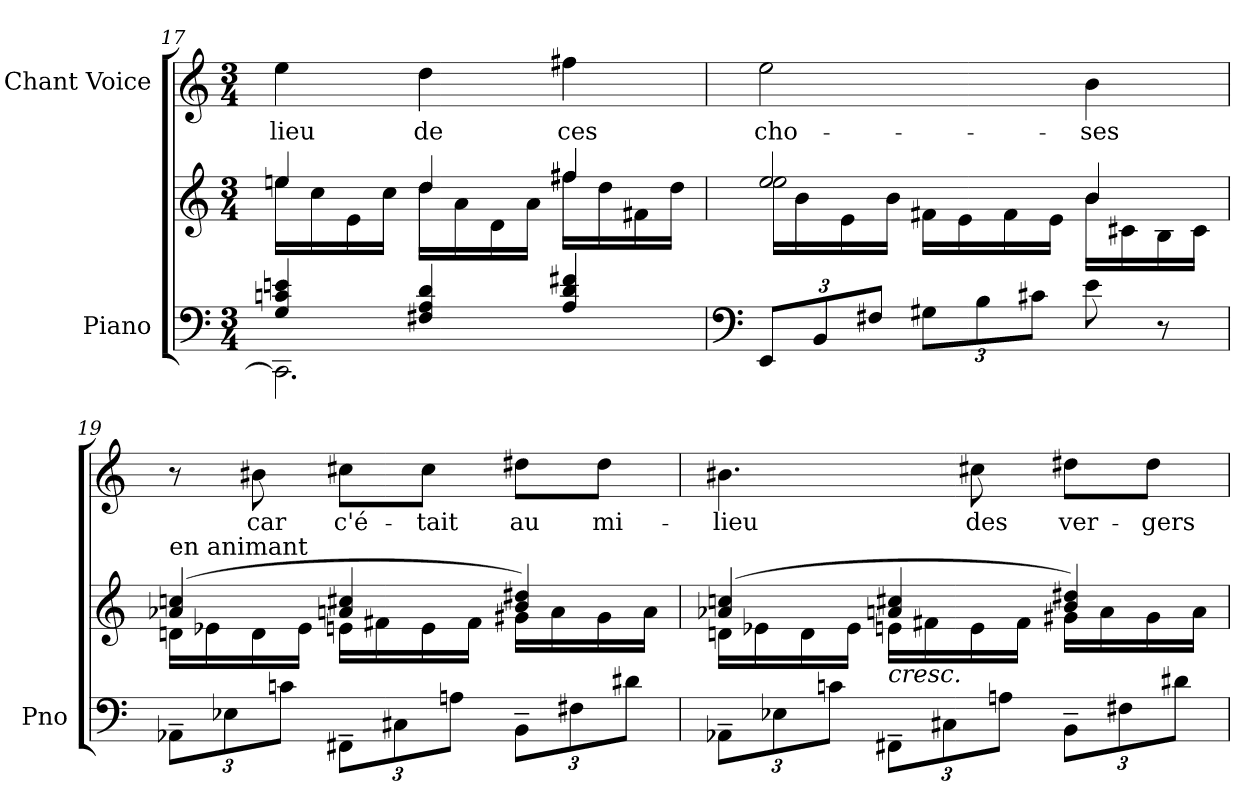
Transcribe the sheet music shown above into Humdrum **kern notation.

**kern	**kern	**kern	**text
*part2	*part2	*part1	*part1
*staff3	*staff2	*staff1	*staff1
*I"Piano	*	*I"Chant Voice	*
*I'Pno	*	*	*
*clefF4	*clefG2	*clefG2	*
*k[]	*k[]	*k[]	*
*M3/4	*M3/4	*M3/4	*
=17	=17	=17	=17
*^	*^	*	*
!	!	!	!	!	!LO:LY:b
4G/ 4cn/ 4en/	2.CC\]	4een/	16ee\LL	4ee\	-lieu
.	.	.	16cc\	.	.
.	.	.	16e\	.	.
.	.	.	16cc\JJ	.	.
!	!	!	!	!	!LO:LY:b
4F#X/ 4A/ 4d/	.	4dd/	16dd\LL	4dd\	de
.	.	.	16a\	.	.
.	.	.	16d\	.	.
.	.	.	16a\JJ	.	.
!	!	!	!	!	!LO:LY:b
4A/ 4d/ 4f#X/	.	4ff#X/	16ff#\LL	4ff#X\	ces
.	.	.	16dd\	.	.
.	.	.	16f#X\	.	.
.	.	.	16dd\JJ	.	.
*v	*v	*	*	*	*
!!LO:LB:g=z
=18	=18	=18	=18	=18
*clefF4	*	*	*	*
*Xbrackettup	*	*	*	*
!	!	!LO:N:head=open	!	!LO:LY:b
12EE/L	2ee/	16ee\LL	2ee\	cho-
.	.	16b\	.	.
12BB/	.	.	.	.
.	.	16e\	.	.
12F#X/J	.	.	.	.
.	.	16b\JJ	.	.
12G#X\L	.	16f#X\LL	.	.
.	.	16e\	.	.
12B\	.	.	.	.
.	.	16f#\	.	.
12c#X\J	.	.	.	.
.	.	16e\JJ	.	.
!	!	!	!	!LO:LY:b
8e\	4b/	16b\LL	4b\	-ses
.	.	16c#X\	.	.
8r	.	16B\	.	.
.	.	16c#\JJ	.	.
=19	=19	=19	=19	=19
*	*	*	*MM114	*
!	!LO:TX:a:t=en animant	!	!	!
12AA-X~\L	(>4a-X/ 4ccn/	16dn\LL	8r	.
.	.	16e-X\	.	.
12E-X\	.	.	.	.
!	!	!	!	!LO:LY:b
.	.	16d\	8b#X\	car
12cn\J	.	.	.	.
.	.	16e-\JJ	.	.
!	!	!	!	!LO:LY:b
12FF#X~\L	4an/ 4cc#X/	16en\LL	8cc#X\L	c'é-
.	.	16f#X\	.	.
12C#X\	.	.	.	.
!	!	!	!	!LO:LY:b
.	.	16e\	8cc#\J	-tait
12An\J	.	.	.	.
.	.	16f#\JJ	.	.
!	!	!	!	!LO:LY:b
12BB~\L	4b/ 4dd#X/)	16g#X\LL	8dd#X\L	au
.	.	16a\	.	.
12F#X\	.	.	.	.
!	!	!	!	!LO:LY:b
.	.	16g#\	8dd#\J	mi-
12d#X\J	.	.	.	.
.	.	16a\JJ	.	.
=20	=20	=20	=20	=20
*	*	*	*MM118	*
!	!	!	!	!LO:LY:b
*	*	*	*^	*
12AA-X~\L	(>4a-X/ 4ccn/	16dn\LL	4.b#X\	4rgyy	-lieu
.	.	16e-X\	.	.	.
12E-X\	.	.	.	.	.
.	.	16d\	.	.	.
12cn\J	.	.	.	.	.
.	.	16e-\JJ	.	.	.
!	!LO:TX:b:i:t=cresc.	!	!	!	!
12FF#X~\L	4an/ 4cc#X/	16en\LL	.	8rgyy	.
.	.	16f#X\	.	.	.
12C#X\	.	.	.	.	.
!	!	!	!	!	!LO:LY:b
.	.	16e\	8cc#X\	8rgyy	des
12An\J	.	.	.	.	.
.	.	16f#\JJ	.	.	.
!	!	!	!	!	!LO:LY:b
12BB~\L	4b/ 4dd#X/)	16g#X\LL	8dd#X\L	4rgyy	ver-
.	.	16a\	.	.	.
12F#X\	.	.	.	.	.
!	!	!	!	!	!LO:LY:b
.	.	16g#\	8dd#\J	.	-gers
12d#X\J	.	.	.	.	.
.	.	16a\JJ	.	.	.
*	*v	*v	*	*	*
*	*	*v	*v	*
=	=	=	=
*-	*-	*-	*-
